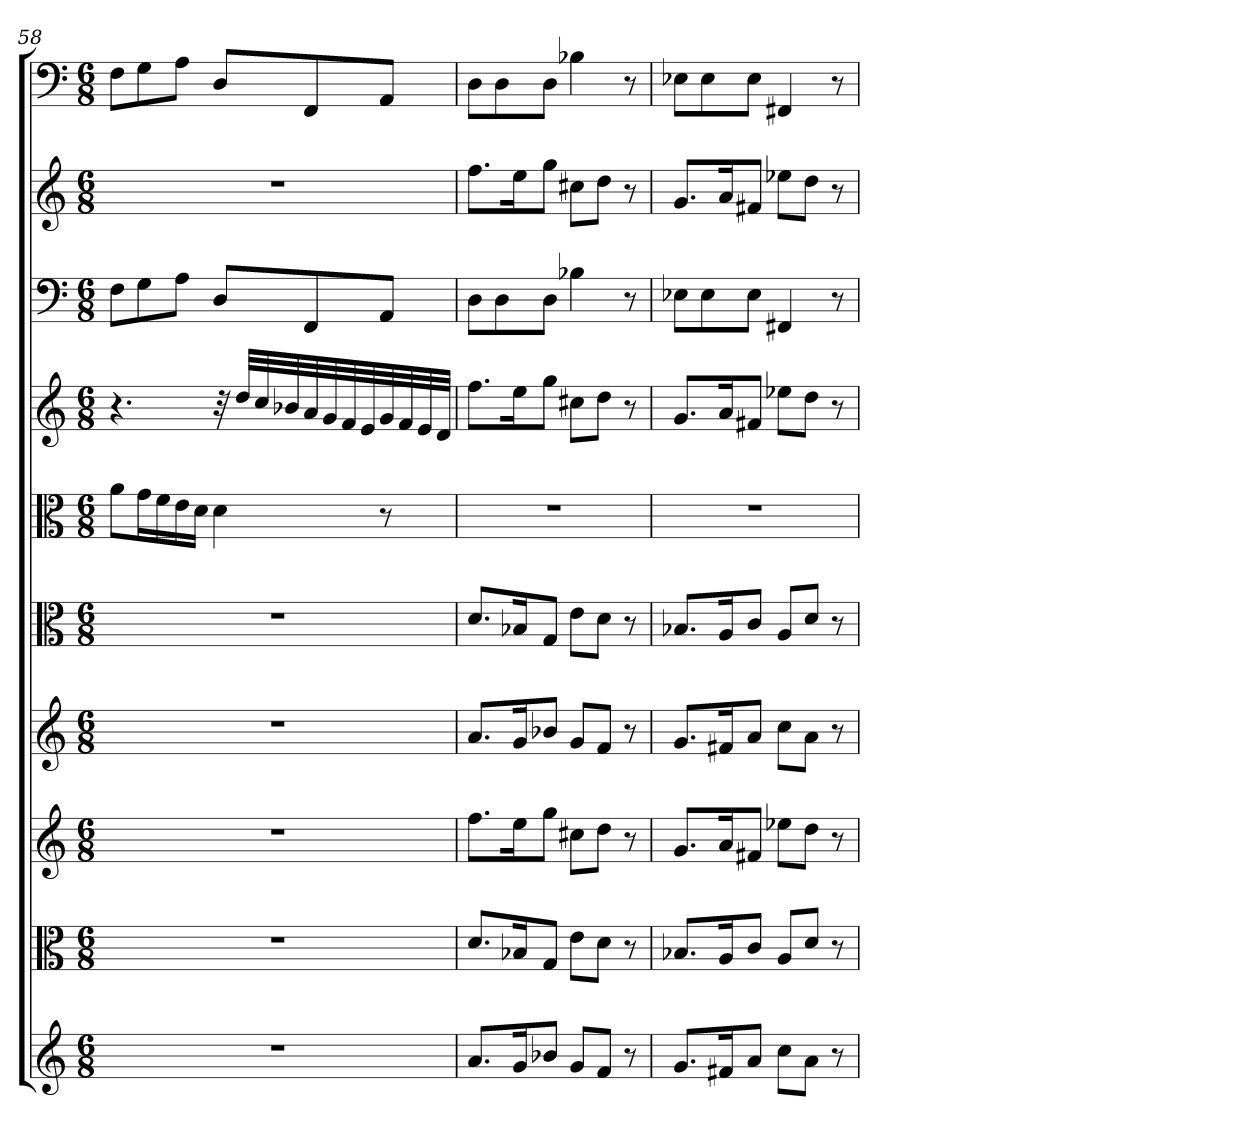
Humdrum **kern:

**kern	**kern	**kern	**kern	**kern	**kern	**kern	**kern	**kern	**kern
*part10	*part9	*part8	*part7	*part6	*part5	*part4	*part3	*part2	*part1
*staff10	*staff9	*staff8	*staff7	*staff6	*staff5	*staff4	*staff3	*staff2	*staff1
*	*clefC3	*	*	*clefC3	*clefC3	*	*clefF4	*	*clefF4
*k[]	*k[]	*k[]	*k[]	*k[]	*k[]	*k[]	*k[]	*k[]	*k[]
*a:	*a:	*a:	*a:	*a:	*a:	*a:	*a:	*a:	*a:
*M6/8	*M6/8	*M6/8	*M6/8	*M6/8	*M6/8	*M6/8	*M6/8	*M6/8	*M6/8
=58	=58	=58	=58	=58	=58	=58	=58	=58	=58
2.r	2.r	2.r	2.r	2.r	8a\L	4.r	8F\L	2.r	8F\L
.	.	.	.	.	16g\L	.	8G\	.	8G\
.	.	.	.	.	16f\	.	.	.	.
.	.	.	.	.	16e\	.	8A\J	.	8A\J
.	.	.	.	.	16d\JJ	.	.	.	.
.	.	.	.	.	4d	32r	8D/L	.	8D/L
.	.	.	.	.	.	32ddLLL	.	.	.
.	.	.	.	.	.	32cc	.	.	.
.	.	.	.	.	.	32b-X	.	.	.
.	.	.	.	.	.	32a	8FF/	.	8FF/
.	.	.	.	.	.	32g	.	.	.
.	.	.	.	.	.	32f	.	.	.
.	.	.	.	.	.	32e	.	.	.
.	.	.	.	.	8r	32g	8AA/J	.	8AA/J
.	.	.	.	.	.	32f	.	.	.
.	.	.	.	.	.	32e	.	.	.
.	.	.	.	.	.	32dJJJ	.	.	.
=59	=59	=59	=59	=59	=59	=59	=59	=59	=59
8.aL	8.d/L	8.ffL	8.aL	8.d/L	2.r	8.ffL	8D\L	8.ffL	8D\L
.	.	.	.	.	.	.	8D\	.	8D\
16gK	16B-X/K	16eeK	16gK	16B-X/K	.	16eeK	.	16eeK	.
8b-XJ	8G/J	8ggJ	8b-XJ	8G/J	.	8ggJ	8D\J	8ggJ	8D\J
8gL	8e\L	8cc#XL	8gL	8e\L	.	8cc#XL	4B-X	8cc#XL	4B-X
8fJ	8d\J	8ddJ	8fJ	8d\J	.	8ddJ	.	8ddJ	.
8r	8r	8r	8r	8r	.	8r	8r	8r	8r
=60	=60	=60	=60	=60	=60	=60	=60	=60	=60
8.gL	8.B-X/L	8.gL	8.gL	8.B-X/L	2.r	8.gL	8E-X\L	8.gL	8E-X\L
.	.	.	.	.	.	.	8E-\	.	8E-\
16f#XK	16A/K	16aK	16f#XK	16A/K	.	16aK	.	16aK	.
8aJ	8c/J	8f#XJ	8aJ	8c/J	.	8f#XJ	8E-\J	8f#XJ	8E-\J
8ccL	8A/L	8ee-XL	8ccL	8A/L	.	8ee-XL	4FF#X	8ee-XL	4FF#X
8aJ	8d/J	8ddJ	8aJ	8d/J	.	8ddJ	.	8ddJ	.
8r	8r	8r	8r	8r	.	8r	8r	8r	8r
=	=	=	=	=	=	=	=	=	=
*-	*-	*-	*-	*-	*-	*-	*-	*-	*-
